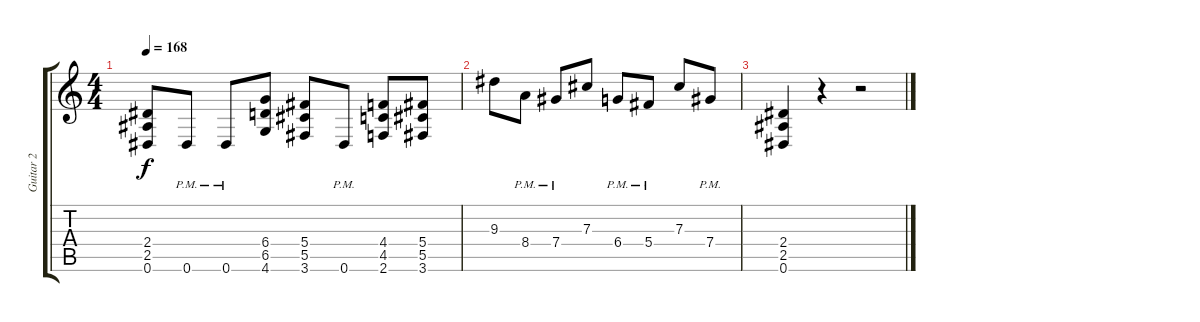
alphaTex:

\track ("Guitar 2" "Guitar 2") {instrument overdrivenguitar}
\staff {score tabs}
\tuning (Eb4 Bb3 Gb3 Db3 Ab2 Eb2) {hide}
\ts (4 4)
\tempo 168
\clef g2
\ks c
(2.4 2.5 0.6).8{dy f} 0.6{pm}.8 0.6{pm}.8 (6.4 6.5 4.6).8 (5.4 5.5 3.6).8 0.6{pm}.8 (4.4 4.5 2.6).8 (5.4 5.5 3.6).8 |
9.3.8 8.4{pm}.8 7.4{pm}.8 7.3.8 6.4{pm}.8 5.4{pm}.8 7.3.8 7.4{pm}.8 |
(2.4 2.5 0.6).4 r.4 r.2
